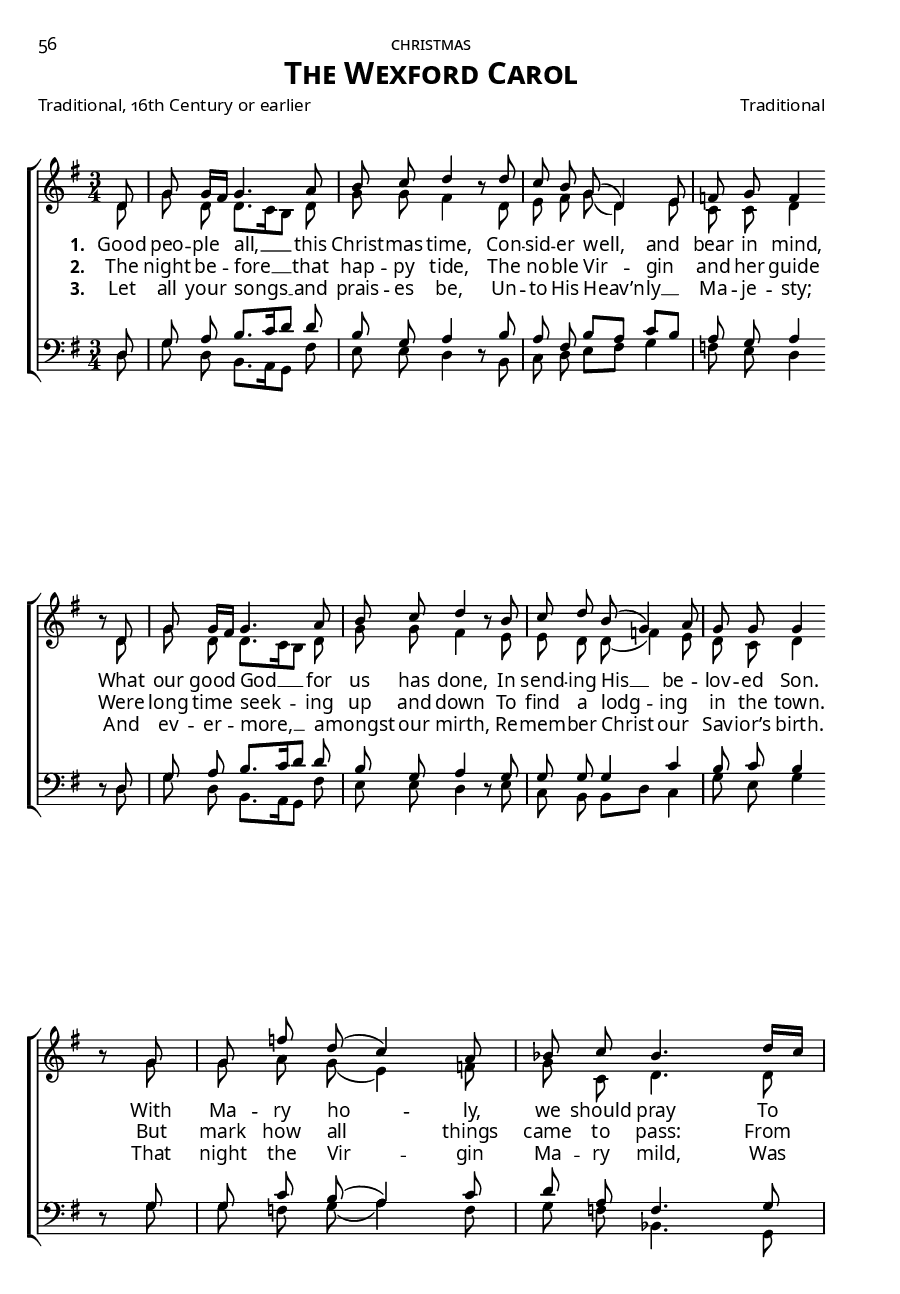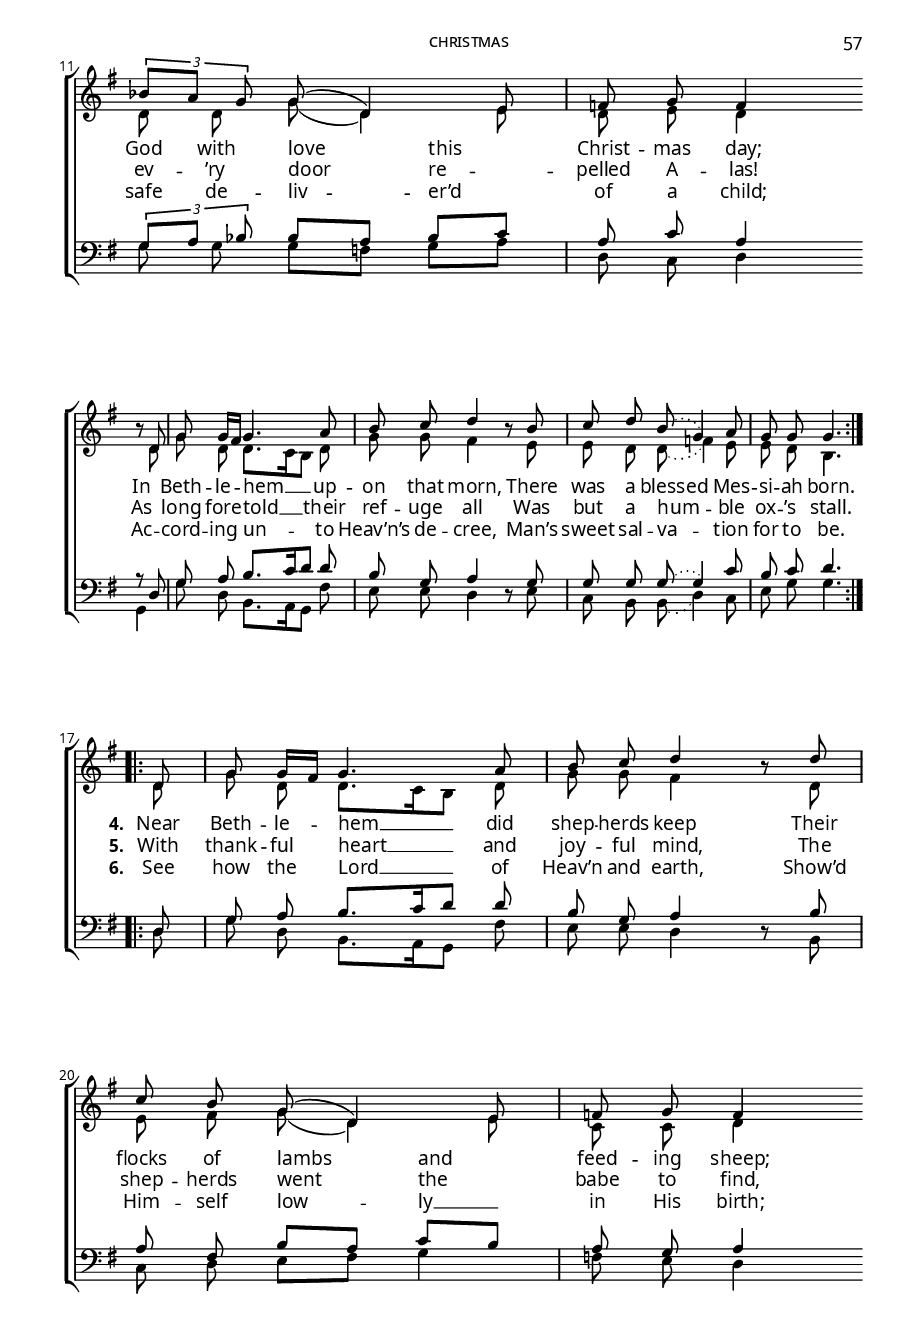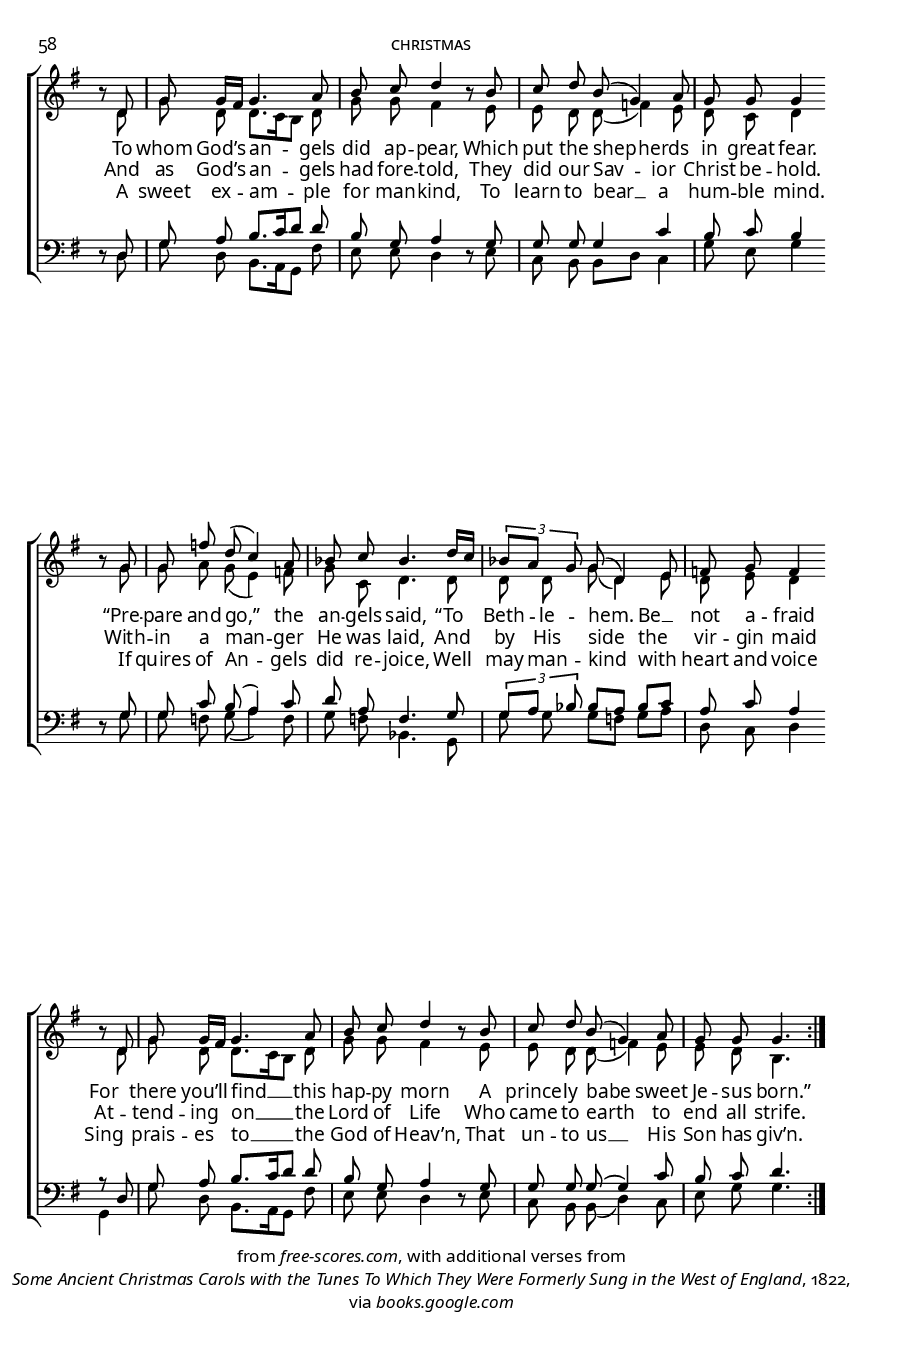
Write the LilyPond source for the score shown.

\version "2.14.2"
\include "util.ly"
\header {
  title = \markup{\override #'(font-name . "Garamond Premier Pro Semibold"){ \abs-fontsize #15 \smallCapsOldStyle"The Wexford Carol"}}
  poet = \markup\oldStyleNum"Traditional, 16th Century or earlier"
  composer = \markup\oldStyleNum"Traditional"
  %arranger = \markup\oldStyleNum"Edited by Benjamin Bloomfield (1984–)"
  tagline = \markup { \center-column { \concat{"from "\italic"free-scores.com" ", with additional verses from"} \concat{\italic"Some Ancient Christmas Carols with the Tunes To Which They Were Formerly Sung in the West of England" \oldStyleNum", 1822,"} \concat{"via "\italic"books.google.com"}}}
}
\paper {
  %print-all-headers = ##t
  paper-height = 9\in
  paper-width = 6\in
  indent = 0\in
  %system-system-spacing = #'((basic-distance . 10) (padding . 0))
  %system-system-spacing =
  %  #'((basic-distance . 0)
  %     (minimum-distance . 0)
  %     (padding . -0.35)
  %     (stretchability . 100))
  ragged-last-bottom = ##f
  ragged-bottom = ##f
  two-sided = ##t
  inner-margin = 0.5\in
  outer-margin = 0.25\in
  top-margin = 0.25\in
  bottom-margin = 0.25\in
  first-page-number = #056
  print-first-page-number = ##t
  headerLine = \markup{\override #'(font-name . "Garamond Premier Pro") \smallCapsOldStyle"christmas"}
  oddHeaderMarkup = \markup\fill-line{
     \override #'(font-name . "Garamond Premier Pro")\abs-fontsize #8.5
     \combine 
        \fill-line{"" \on-the-fly #print-page-number-check-first
        \oldStylePageNum""
        }
        \fill-line{\headerLine}
  }
  evenHeaderMarkup = \markup {
     \override #'(font-name . "Garamond Premier Pro")\abs-fontsize #8.5
     \combine
        \on-the-fly #print-page-number-check-first
        \oldStylePageNum""
        \fill-line{\headerLine}
  }
}
#(set-global-staff-size 15) \paper{ #(define fonts (make-pango-font-tree "GoudyOlSt BT" "Garamond Premier Pro" "Garamond Premier Pro" (/ 15 20))) }
global = {
  \key g \major
  \time 3/4
  \autoBeamOff
  \slurSolid
}

sopMusic = \relative c' {
  \repeat volta 3 {
    \partial 8 d8 |
    g8 g16[ fis] g4. a8 |
    b c d4 b8\rest d |
    c b g( d4) e8 |
    
    f g f4 \bar"" \break b8\rest d, |
    g g16[ fis] g4. a8 |
    b c d4 b8\rest b |
    
    c d b( g4) a8 |
    g g g4 \bar"" \break b8\rest g |
    g8 f' d( c4) a8 |
    
    bes c bes4. d16[ c] |
    \times 2/3 {bes8[ a] g} g( d4) e8 |
    f g f4 \bar"" \break b8\rest d, |
    
    g8 g16[ fis] g4. a8 |
    b c d4 b8\rest b |
    c d \slurDotted b8( g4) a8 |
    \partial 8*5 g g g4. \break
  }
  
  \repeat volta 3 {
    \slurSolid
    \partial 8 d8 |
    g8 g16[ fis] g4. a8 |
    b c d4 b8\rest d |
    c b g( d4) e8 |
    
    f g f4 \bar"" \break b8\rest d, |
    g g16[ fis] g4. a8 |
    b c d4 b8\rest b |
    
    c d b( g4) a8 |
    g g g4 \bar"" \break b8\rest g |
    g8 f' d( c4) a8 |
    
    bes c bes4. d16[ c] |
    \times 2/3 {bes8[ a] g} g( d4) e8 |
    f g f4 \bar"" \break b8\rest d, |
    
    g8 g16[ fis] g4. a8 |
    b c d4 b8\rest b |
    c d b8( g4) a8 |
    \partial 8*5 g g g4.
  }
}
sopWords = \lyricmode {
  
}

altoMusic = \relative c' {
  d8 |
  g d d8.[ c16 b8] d |
  g g fis4 s8 d |
  e fis g( d4) e8 |
  
  c c d4 s8 d |
  g d d8.[ c16 b8] d |
  g g fis4 s8 e |
  
  e8 d d( f4) e8 |
  d c d4 s8 |
  g |
  g a g( e4) f8 |
  
  g8 c, d4. d8 |
  d d g( d4) e8 |
  d e d4 s8 d |
  
  g d d8.[ c16 b8] d |
  g g fis4 s8 e |
  e8 d \slurDotted d( f4) e8 |
  e d b4.
  
  
  \slurSolid
  d8 |
  g d d8.[ c16 b8] d |
  g g fis4 s8 d |
  e fis g( d4) e8 |
  
  c c d4 s8 d |
  g d d8.[ c16 b8] d |
  g g fis4 s8 e |
  
  e8 d d( f4) e8 |
  d c d4 s8 |
  g |
  g a g( e4) f8 |
  
  g8 c, d4. d8 |
  d d g( d4) e8 |
  d e d4 s8 d |
  
  g d d8.[ c16 b8] d |
  g g fis4 s8 e |
  e8 d d( f4) e8 |
  e d b4.
}
altoWords = \lyricmode {
  \dropLyricsV
  \set stanza = #"1. "
  \set associatedVoice = "tenors"
  Good peo -- ple all, __ this Christ -- mas time,
  Con -- sid -- er well, and bear in mind,
  \set associatedVoice = "basses"
  What our good God __ for us has done,
  In send -- ing His __ be -- lov -- ed Son.
  
  With Ma -- ry ho -- ly, we should pray
  To God with love this Christ -- mas day;
  In Beth -- le -- hem __ up -- on that morn,
  There was a
  \set ignoreMelismata = ##t
  bless -- ed Mes -- si -- ah born.
  \unset ignoreMelismata
  
  
  \set stanza = #"4. "
  \set associatedVoice = "tenors"
  Near Beth -- le -- hem __ did shep -- herds keep
  Their flocks of lambs and feed -- ing sheep;
  \set associatedVoice = "basses"
  To whom God’s an -- gels did ap -- pear,
  Which put the shep -- herds in great fear.
  “Pre -- pare and go,” the an -- gels said,
  “To Beth -- le -- hem. Be __ not a -- fraid
  For there you’ll find __ this hap -- py morn
  A prince -- ly babe sweet Je -- sus born.”
}
altoWordsII = \lyricmode {
  \dropLyricsV
%\markup\italic
  \set stanza = #"2. "
  \set associatedVoice = "tenors"
  The night be -- fore __ that hap -- py tide,
  The no -- ble Vir -- gin and her guide
  \set associatedVoice = "basses"
  Were long time seek -- ing up and down
  To find a lodg -- ing in the town.
  But mark how all things came to pass:
  From ev -- ’ry door re -- pelled A -- las!
  As long fore -- told __ their ref -- uge all
  Was but a hum -- ble ox -- ’s stall.
  
  \set stanza = #"5. "
  \set associatedVoice = "tenors"
  With thank -- ful heart __ and joy -- ful mind,
  The shep -- herds went the  babe to find,
  \set associatedVoice = "basses"
  And as God’s an -- gels had fore -- told,
  They did our Sav -- ior Christ be -- hold.
  With -- in a man -- ger He was laid,
  And by His side the vir -- gin maid
  At -- tend -- ing on __ the Lord of Life
  Who came to earth to end all strife.
}
altoWordsIII = \lyricmode {
  \dropLyricsV
  \set stanza = #"3. "
  \set associatedVoice = "tenors"
  Let all your songs __ and prais -- es be,
  Un -- to His Heav’n -- ly __ Ma -- je -- sty;
  \set associatedVoice = "basses"
  And ev -- er -- more, __ a -- mongst our mirth,
  Re -- mem -- ber Christ our Sav -- ior’s birth.
  
  That night the Vir -- gin Ma -- ry mild,
  Was safe de -- liv -- er’d of a child;
  Ac -- cord -- ing un -- to Heav’n’s de -- cree,
  Man’s sweet sal -- va -- tion for to be.
  
  \set stanza = #"6. "
  \set associatedVoice = "tenors"
  See how the Lord __ of Heav’n and earth,
  Show’d Him -- self low -- ly __ in His birth;
  \set associatedVoice = "basses"
  A sweet ex -- am -- ple for man -- kind,
  To learn to bear __ a hum -- ble mind.
  
  If quires of An -- gels did re -- joice,
  Well may man -- kind with heart and voice
  Sing prais -- es to __ the God of Heav’n,
  That un -- to us __ His Son has giv’n.
}
altoWordsIV = \lyricmode {
}
altoWordsV = \lyricmode {
  
}
altoWordsVI = \lyricmode {
  \set stanza = #"6. "
  \set ignoreMelismata = ##t
}
tenorMusic = \relative c {
  d8 |
  g a b8.[ c16 d8] d |
  b g a4 s8 b |
  a fis b[ a] c[ b] |
  
  a g a4 s8 d, |
  g a b8.[ c16 d8] d |
  b g a4 s8 g |
  
  g g g4 c |
  b8 c b4 s8 |
  g |
  g c b( a4) c8 |
  
  d8 a f4. g8 |
  \times 2/3 {g[ a] bes} bes[ a] bes[ c] |
  a c a4 r8 d, |
  
  g a b8.[ c16 d8] d |
  b g a4 s8 g |
  g g \slurDotted g8( g4) c8 |
  b c d4.
  
  
  
  \slurSolid
  d,8 |
  g a b8.[ c16 d8] d |
  b g a4 s8 b |
  a fis b[ a] c[ b] |
  
  a g a4 s8 d, |
  g a b8.[ c16 d8] d |
  b g a4 s8 g |
  
  g g g4 c |
  b8 c b4 s8 |
  g |
  g c b( a4) c8 |
  
  d8 a f4. g8 |
  \times 2/3 {g[ a] bes} bes[ a] bes[ c] |
  a c a4 r8 d, |
  
  g a b8.[ c16 d8] d |
  b g a4 s8 g |
  g g g8( g4) c8 |
  b c d4.
}
tenorWords = \lyricmode {

}

bassMusic = \relative c {
  d8 |
  g d b8.[ a16 g8] fis' |
  e e d4 d8\rest b |
  c d e[ fis] g4 |
  
  f8 e d4 d8\rest d |
  g d b8.[ a16 g8] fis' |
  e e d4 d8\rest e |
  
  c b b[ d] c4 |
  g'8 e g4 d8\rest g |
  g f g( a4) f8 |
  
  g f bes,4. g8 |
  g' g g[ f] g[ a] |
  d, c d4 g, |
  
  g'8 d b8.[ a16 g8] fis' |
  e e d4 d8\rest e |
  c b \slurDotted b( d4) c8 |
  e g g4.
  
  
  
  \slurSolid
  d8 |
  g d b8.[ a16 g8] fis' |
  e e d4 d8\rest b |
  c d e[ fis] g4 |
  
  f8 e d4 d8\rest d |
  g d b8.[ a16 g8] fis' |
  e e d4 d8\rest e |
  
  c b b[ d] c4 |
  g'8 e g4 d8\rest g |
  g f g( a4) f8 |
  
  g f bes,4. g8 |
  g' g g[ f] g[ a] |
  d, c d4 g, |
  
  g'8 d b8.[ a16 g8] fis' |
  e e d4 d8\rest e |
  c b b( d4) c8 |
  e g g4.
}
bassWords = \lyricmode {

}

pianoRH = \relative c' {
  
}
pianoLH = \relative c' {
  
}

\score {
  <<
   \new ChoirStaff <<
    \new Staff = women <<
      \new Voice = "sopranos" { \voiceOne << \global \sopMusic >> }
      \new Voice = "altos" { \voiceTwo << \global \altoMusic >> }
    >>
    \new Lyrics \with { alignAboveContext = #"women" \override VerticalAxisGroup #'nonstaff-relatedstaff-spacing = #'((basic-distance . 1))} \lyricsto "sopranos" \sopWords
   \new Staff = men <<
      \clef bass
      \new Voice = "tenors" { \voiceOne << \global \tenorMusic >> }
      \new Voice = "basses" { \voiceTwo << \global \bassMusic >> }
    >>
    \new Lyrics = "altosVI"  \with { alignBelowContext = #"women" } \lyricsto "altos" \altoWordsVI
    \new Lyrics = "altosV"  \with { alignBelowContext = #"women" } \lyricsto "altos" \altoWordsV
    \new Lyrics = "altosIV"  \with { alignBelowContext = #"women" } \lyricsto "altos" \altoWordsIV
    \new Lyrics = "altosIII"  \with { alignBelowContext = #"women" } \lyricsto "altos" \altoWordsIII
    \new Lyrics = "altosII"  \with { alignBelowContext = #"women" } \lyricsto "altos" \altoWordsII
    \new Lyrics = "altos"  \with { alignBelowContext = #"women" \override VerticalAxisGroup #'nonstaff-relatedstaff-spacing = #'((basic-distance . 1))} \lyricsto "altos" \altoWords
    \new Lyrics \with { alignAboveContext = #"men" \override VerticalAxisGroup #'nonstaff-relatedstaff-spacing = #'((basic-distance . 1)) } \lyricsto "tenors" \tenorWords
    \new Lyrics \with { alignBelowContext = #"men" \override VerticalAxisGroup #'nonstaff-relatedstaff-spacing = #'((basic-distance . 1)) } \lyricsto "basses" \bassWords
  >>
%    \new PianoStaff << \new Staff { \new Voice { \pianoRH } } \new Staff { \clef "bass" \pianoLH } >>
  >>
  \layout {
    \context {
      \Score
      %\override SpacingSpanner #'base-shortest-duration = #(ly:make-moment 1 8)
      %\override SpacingSpanner #'common-shortest-duration = #(ly:make-moment 1 4)
    }
    \context {
      % Remove all empty staves
      % \Staff \RemoveEmptyStaves \override VerticalAxisGroup #'remove-first = ##t
    }
    \context {
      \Lyrics
      \override LyricText #'X-offset = #center-on-word
    }
  }
}

